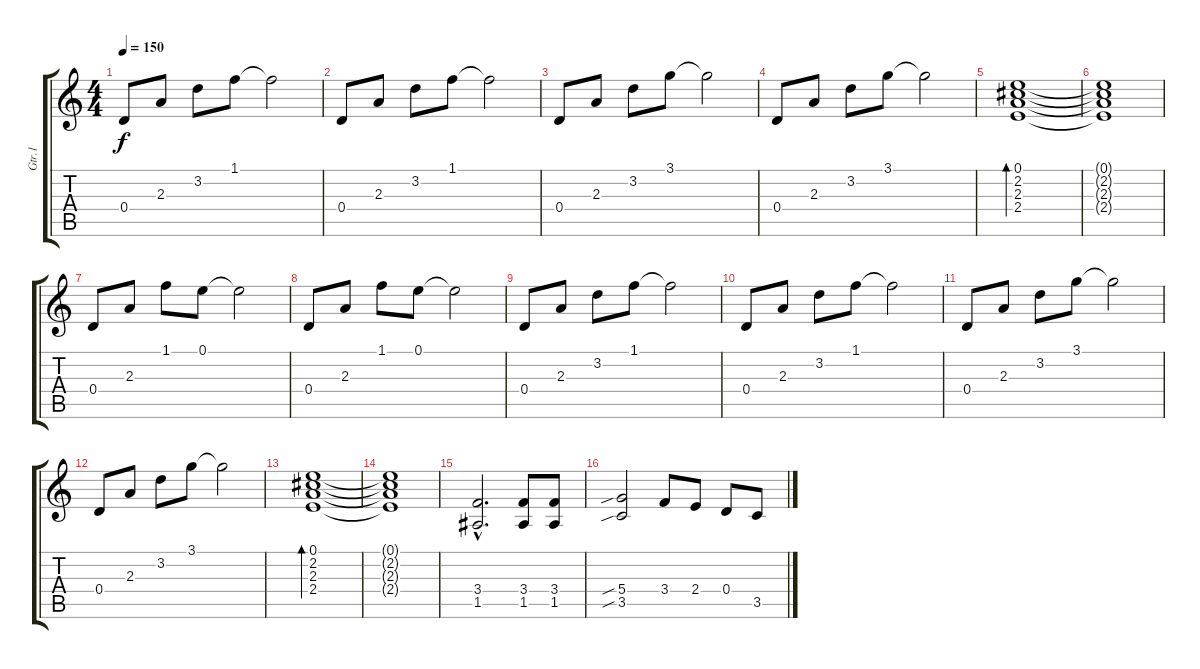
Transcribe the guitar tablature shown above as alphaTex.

\track ("Gtr.1" "Gtr.1") {instrument distortionguitar}
\staff {score tabs}
\tuning (E4 B3 G3 D3 A2 E2) {hide}
\ts (4 4)
\tempo 150
\clef g2
\ks c
0.4.8{dy f} 2.3.8 3.2.8 1.1.8 1.1{t}.2 |
0.4.8 2.3.8 3.2.8 1.1.8 1.1{t}.2 |
0.4.8 2.3.8 3.2.8 3.1.8 3.1{t}.2 |
0.4.8 2.3.8 3.2.8 3.1.8 3.1{t}.2 |
(0.1 2.2 2.3 2.4).1{bd 60} |
(0.1{t} 2.2{t} 2.3{t} 2.4{t}).1 |
0.4.8 2.3.8 1.1.8 0.1.8 0.1{t}.2 |
0.4.8 2.3.8 1.1.8 0.1.8 0.1{t}.2 |
0.4.8 2.3.8 3.2.8 1.1.8 1.1{t}.2 |
0.4.8 2.3.8 3.2.8 1.1.8 1.1{t}.2 |
0.4.8 2.3.8 3.2.8 3.1.8 3.1{t}.2 |
0.4.8 2.3.8 3.2.8 3.1.8 3.1{t}.2 |
(0.1 2.2 2.3 2.4).1{bd 60} |
(0.1{t} 2.2{t} 2.3{t} 2.4{t}).1 |
(3.4{hac} 1.5{hac}).2{d instrument distortionguitar} (3.4 1.5).8 (3.4 1.5).8 |
(5.4{sib} 3.5{sib}).2 3.4.8 2.4.8 0.4.8 3.5.8
